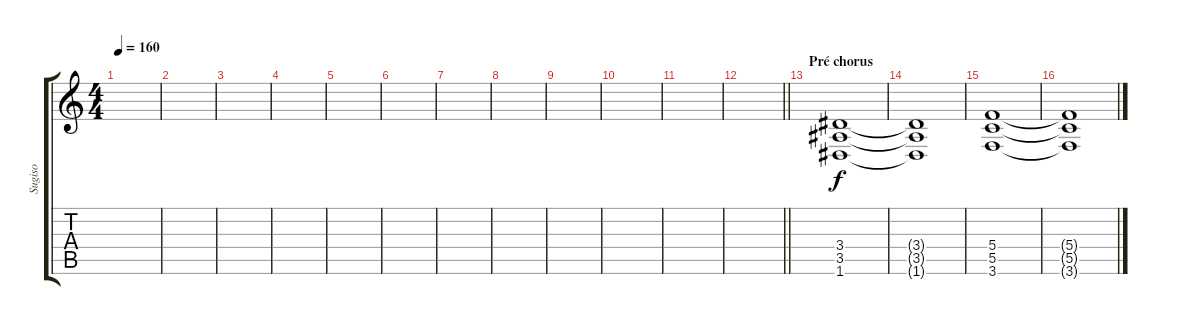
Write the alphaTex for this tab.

\track ("Sugiso" "Sugiso") {instrument distortionguitar}
\staff {score tabs}
\tuning (D4 A3 F3 C3 G2 D2) {hide}
\ts (4 4)
\tempo 160
\clef g2
\ks c
|
|
|
|
|
|
|
|
|
|
|
\barLineRight lightlight
|
\section ("" "Pré chorus")
(3.4 3.5 1.6).1{volume 9} |
(3.4{t} 3.5{t} 1.6{t}).1 |
(5.4 5.5 3.6).1 |
(5.4{t} 5.5{t} 3.6{t}).1
